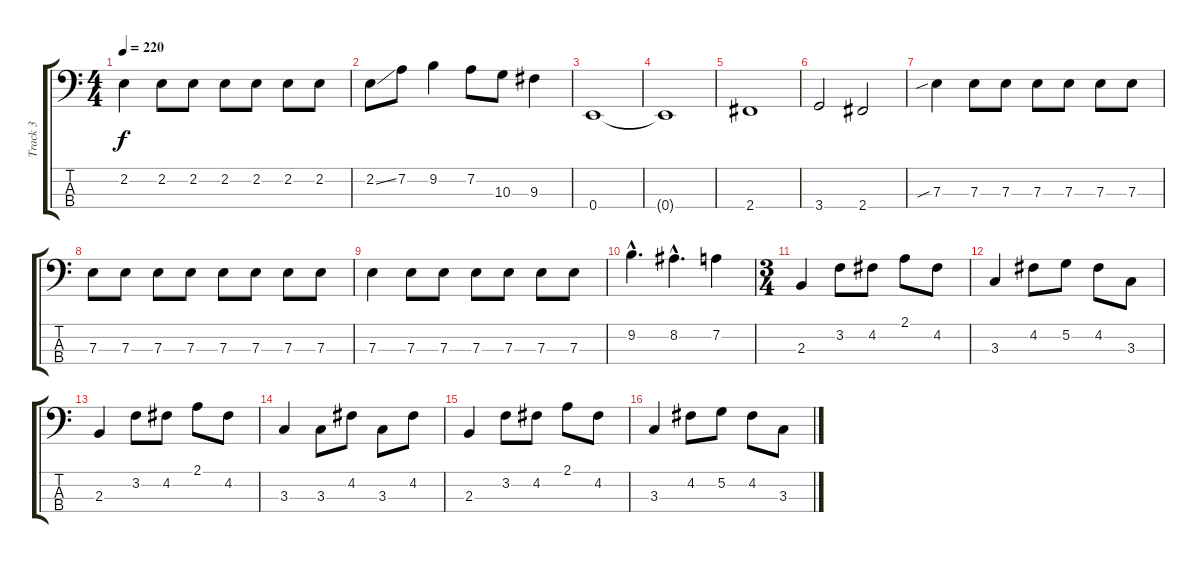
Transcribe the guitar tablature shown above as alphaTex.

\track ("Track 3" "Track 3") {instrument electricbasspick}
\staff {score tabs}
\tuning (G2 D2 A1 E1) {hide}
\ts (4 4)
\tempo 220
\clef f4
\ks c
2.2.4{dy f} 2.2.8 2.2.8 2.2.8 2.2.8 2.2.8 2.2.8 |
2.2{ss}.8 7.2.8 9.2.4 7.2.8 10.3.8 9.3.4 |
0.4.1 |
0.4{t}.1 |
2.4.1 |
3.4.2 2.4.2 |
7.3{sib}.4 7.3.8 7.3.8 7.3.8 7.3.8 7.3.8 7.3.8 |
7.3.8 7.3.8 7.3.8 7.3.8 7.3.8 7.3.8 7.3.8 7.3.8 |
7.3.4 7.3.8 7.3.8 7.3.8 7.3.8 7.3.8 7.3.8 |
9.2{hac}.4{d} 8.2{hac}.4{d} 7.2.4 |
\ts (3 4)
2.3.4 3.2.8 4.2.8 2.1.8 4.2.8 |
3.3.4 4.2.8 5.2.8 4.2.8 3.3.8 |
2.3.4 3.2.8 4.2.8 2.1.8 4.2.8 |
3.3.4 3.3.8 4.2.8 3.3.8 4.2.8 |
2.3.4 3.2.8 4.2.8 2.1.8 4.2.8 |
3.3.4 4.2.8 5.2.8 4.2.8 3.3.8
